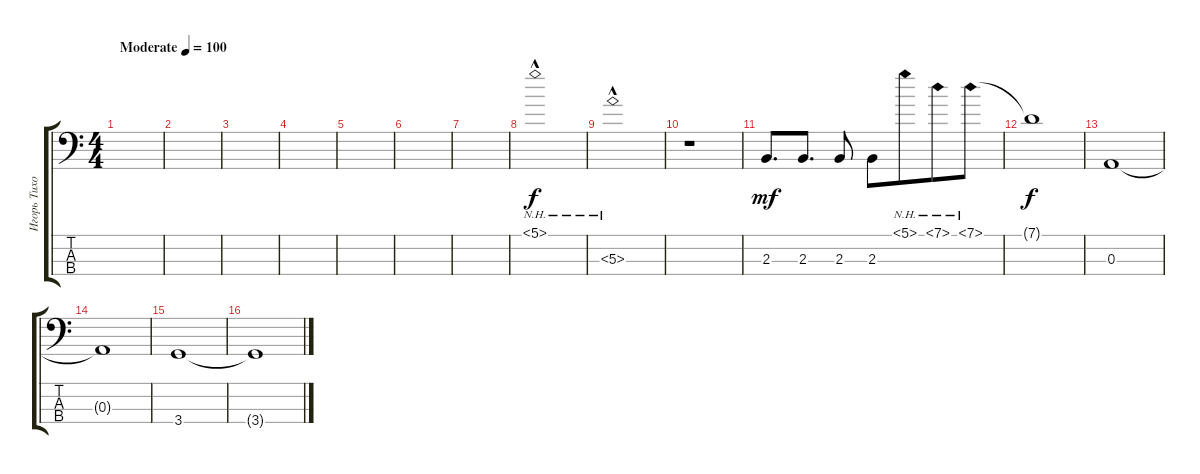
\track ("Игорь Тихомиров" "Игорь Тихо") {instrument electricbassfinger}
\staff {score tabs}
\tuning (G2 D2 A1 E1) {hide}
\ts (4 4)
\tempo (100 "Moderate")
\clef f4
\ks c
|
|
|
|
|
|
|
5.1{nh hac}.1 |
5.3{nh hac}.1 |
r.1 |
2.3.8{d dy mf} 2.3.8{d} 2.3.8 2.3.8 5.1{nh}.8{beam merge} 7.1{nh}.8 7.1{nh}.8 |
7.1{t}.1{dy f} |
0.3.1 |
0.3{t}.1 |
3.4.1 |
3.4{t}.1
